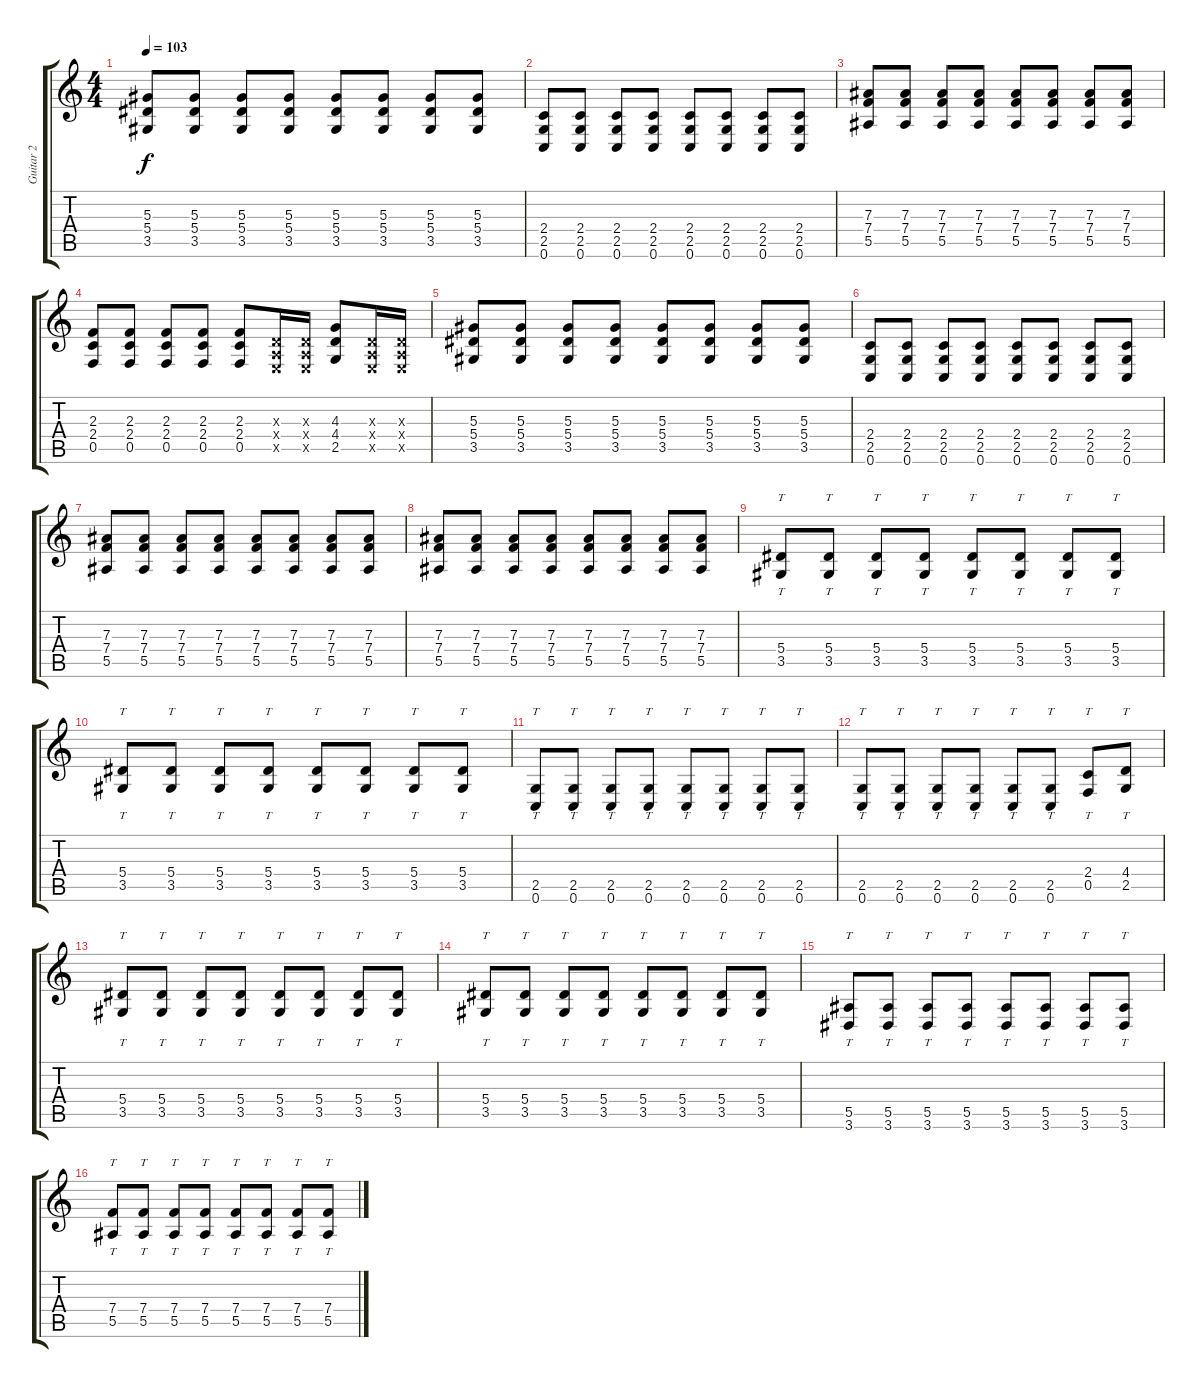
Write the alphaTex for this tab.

\track ("Guitar 2" "Guitar 2") {instrument overdrivenguitar}
\staff {score tabs}
\tuning (C4 G3 Eb3 Bb2 F2 C2) {hide}
\ts (4 4)
\tempo 103
\clef g2
\ks c
(5.3 5.4 3.5).8{dy f} (5.3 5.4 3.5).8 (5.3 5.4 3.5).8 (5.3 5.4 3.5).8 (5.3 5.4 3.5).8 (5.3 5.4 3.5).8 (5.3 5.4 3.5).8 (5.3 5.4 3.5).8 |
(2.4 2.5 0.6).8 (2.4 2.5 0.6).8 (2.4 2.5 0.6).8 (2.4 2.5 0.6).8 (2.4 2.5 0.6).8 (2.4 2.5 0.6).8 (2.4 2.5 0.6).8 (2.4 2.5 0.6).8 |
(7.3 7.4 5.5).8 (7.3 7.4 5.5).8 (7.3 7.4 5.5).8 (7.3 7.4 5.5).8 (7.3 7.4 5.5).8 (7.3 7.4 5.5).8 (7.3 7.4 5.5).8 (7.3 7.4 5.5).8 |
(2.3 2.4 0.5).8 (2.3 2.4 0.5).8 (2.3 2.4 0.5).8 (2.3 2.4 0.5).8 (2.3 2.4 0.5).8 (-1.3{x} -1.4{x} -1.5{x}).16 (-1.3{x} -1.4{x} -1.5{x}).16 (4.3 4.4 2.5).8 (-1.3{x} -1.4{x} -1.5{x}).16 (-1.3{x} -1.4{x} -1.5{x}).16 |
(5.3 5.4 3.5).8 (5.3 5.4 3.5).8 (5.3 5.4 3.5).8 (5.3 5.4 3.5).8 (5.3 5.4 3.5).8 (5.3 5.4 3.5).8 (5.3 5.4 3.5).8 (5.3 5.4 3.5).8 |
(2.4 2.5 0.6).8 (2.4 2.5 0.6).8 (2.4 2.5 0.6).8 (2.4 2.5 0.6).8 (2.4 2.5 0.6).8 (2.4 2.5 0.6).8 (2.4 2.5 0.6).8 (2.4 2.5 0.6).8 |
(7.3 7.4 5.5).8 (7.3 7.4 5.5).8 (7.3 7.4 5.5).8 (7.3 7.4 5.5).8 (7.3 7.4 5.5).8 (7.3 7.4 5.5).8 (7.3 7.4 5.5).8 (7.3 7.4 5.5).8 |
(7.3 7.4 5.5).8 (7.3 7.4 5.5).8 (7.3 7.4 5.5).8 (7.3 7.4 5.5).8 (7.3 7.4 5.5).8 (7.3 7.4 5.5).8 (7.3 7.4 5.5).8 (7.3 7.4 5.5).8 |
(5.4 3.5).8{tt} (5.4 3.5).8{tt} (5.4 3.5).8{tt} (5.4 3.5).8{tt} (5.4 3.5).8{tt} (5.4 3.5).8{tt} (5.4 3.5).8{tt} (5.4 3.5).8{tt} |
(5.4 3.5).8{tt} (5.4 3.5).8{tt} (5.4 3.5).8{tt} (5.4 3.5).8{tt} (5.4 3.5).8{tt} (5.4 3.5).8{tt} (5.4 3.5).8{tt} (5.4 3.5).8{tt} |
(2.5 0.6).8{tt} (2.5 0.6).8{tt} (2.5 0.6).8{tt} (2.5 0.6).8{tt} (2.5 0.6).8{tt} (2.5 0.6).8{tt} (2.5 0.6).8{tt} (2.5 0.6).8{tt} |
(2.5 0.6).8{tt} (2.5 0.6).8{tt} (2.5 0.6).8{tt} (2.5 0.6).8{tt} (2.5 0.6).8{tt} (2.5 0.6).8{tt} (2.4 0.5).8{tt} (4.4 2.5).8{tt} |
(5.4 3.5).8{tt} (5.4 3.5).8{tt} (5.4 3.5).8{tt} (5.4 3.5).8{tt} (5.4 3.5).8{tt} (5.4 3.5).8{tt} (5.4 3.5).8{tt} (5.4 3.5).8{tt} |
(5.4 3.5).8{tt} (5.4 3.5).8{tt} (5.4 3.5).8{tt} (5.4 3.5).8{tt} (5.4 3.5).8{tt} (5.4 3.5).8{tt} (5.4 3.5).8{tt} (5.4 3.5).8{tt} |
(5.5 3.6).8{tt} (5.5 3.6).8{tt} (5.5 3.6).8{tt} (5.5 3.6).8{tt} (5.5 3.6).8{tt} (5.5 3.6).8{tt} (5.5 3.6).8{tt} (5.5 3.6).8{tt} |
(7.4 5.5).8{tt} (7.4 5.5).8{tt} (7.4 5.5).8{tt} (7.4 5.5).8{tt} (7.4 5.5).8{tt} (7.4 5.5).8{tt} (7.4 5.5).8{tt} (7.4 5.5).8{tt}
